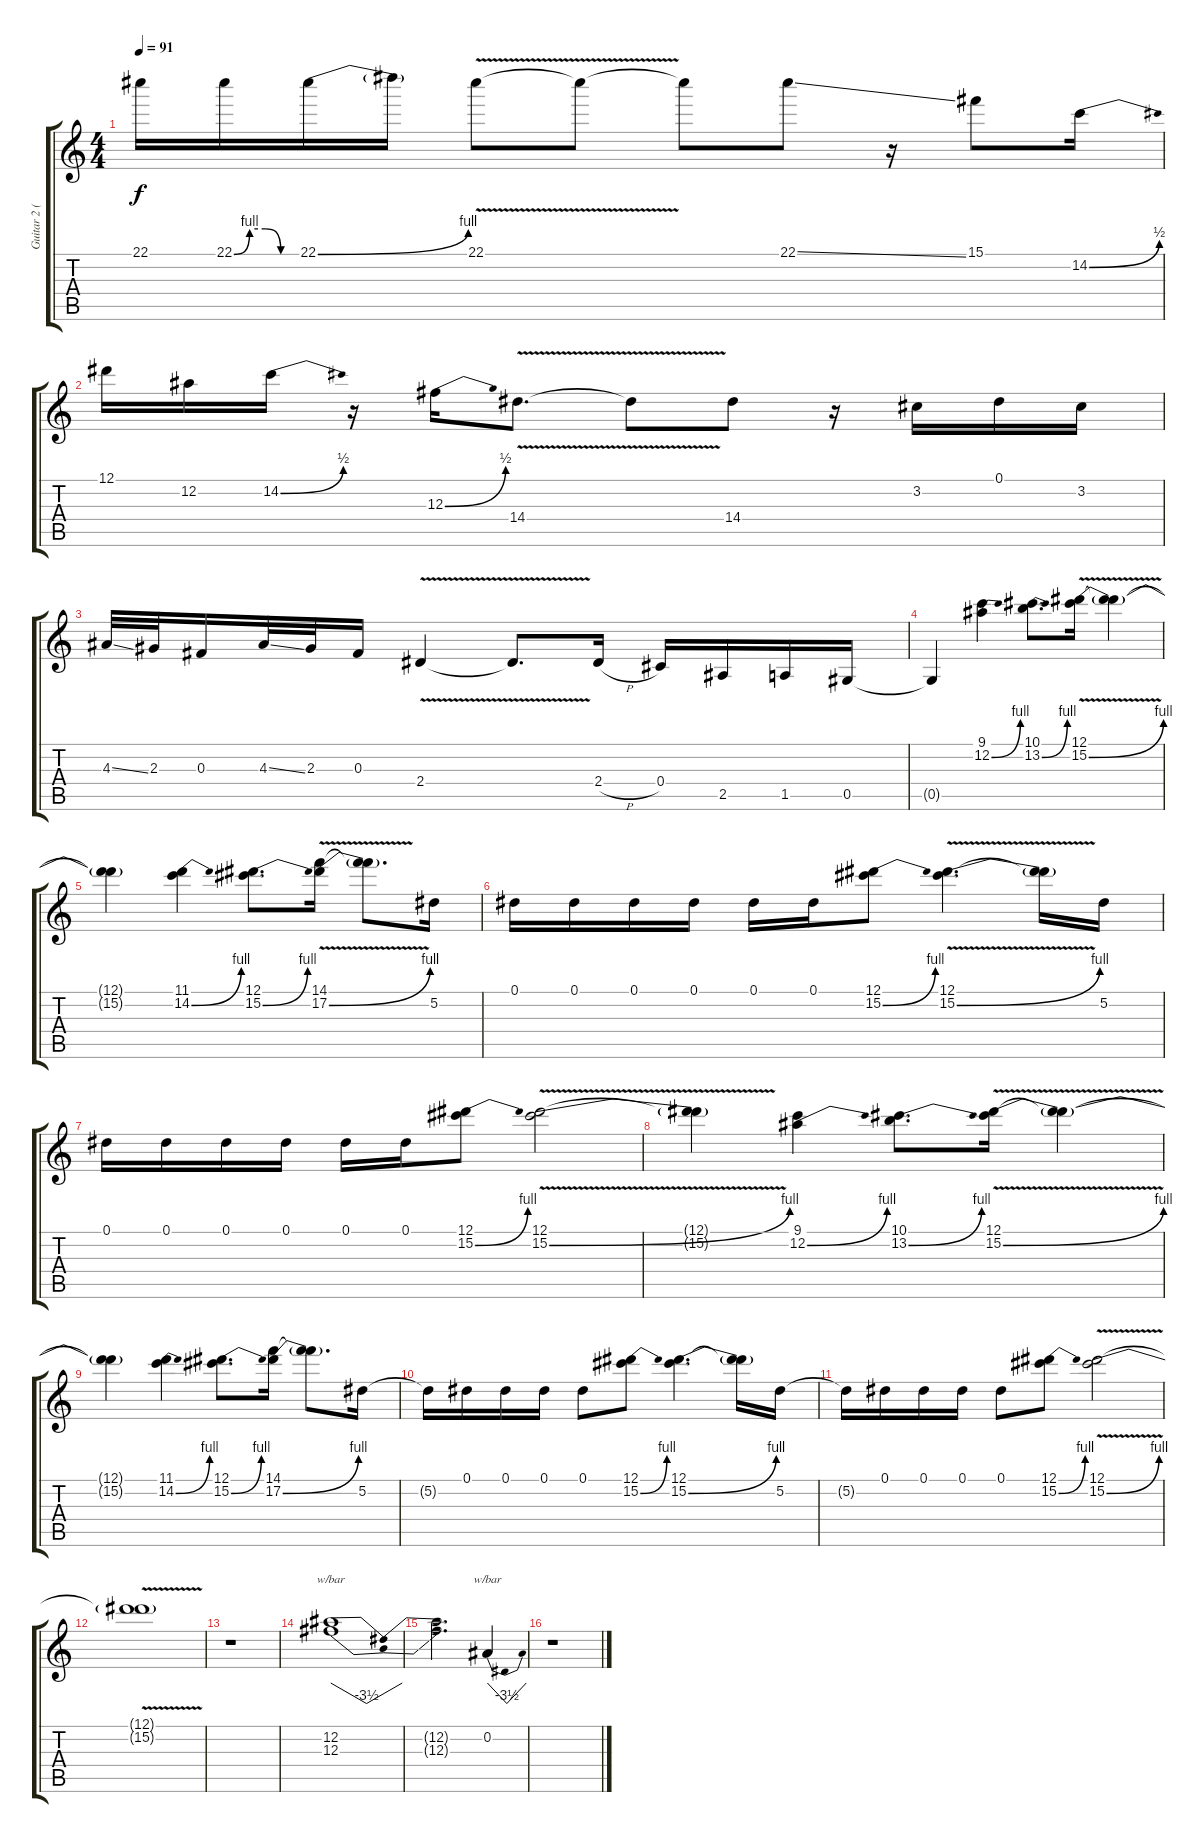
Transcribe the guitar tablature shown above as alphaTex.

\track ("Guitar 2 (Solo)" "Guitar 2 (") {instrument distortionguitar}
\staff {score tabs}
\tuning (Eb4 Bb3 Gb3 Db3 Ab2 Eb2) {hide}
\ts (4 4)
\tempo 91
\clef g2
\ks c
22.1{t}.16{dy f} 22.1{be (custom 0 0 15 4 30 4 45 0 60 0)}.16 22.1{be (bend 0 0 60 4)}.16 22.1{t}.16 22.1{v}.8 22.1{t}.8 22.1{t}.8 22.1{ss}.8 r.16 15.1.8 14.2{be (bend 0 0 60 2)}.16 |
12.1.16 12.2.16 14.2{be (bend 0 0 60 2)}.16 r.16 12.3{be (bend 0 0 60 2)}.16 14.4{v}.8{d} 14.4{t}.8 14.4.8 r.16 3.2.16 0.1.16 3.2.16 |
4.3{ss}.32 2.3.32 0.3.16 4.3{ss}.32 2.3.32 0.3.16 2.4{v}.4 2.4{t}.8{d} 2.4{h}.16 0.4.16 2.5.16 1.5.16 0.5.16 |
0.5{t}.4 (9.1 12.2{be (bend 0 0 60 4)}).4 (10.1 13.2{be (bend 0 0 60 4)}).8{d} (12.1{v} 15.2{be (bend 0 0 60 4) v}).16 (12.1{t} 15.2{t}).4 |
(12.1{t} 15.2{t}).4 (11.1 14.2{be (bend 0 0 60 4)}).4 (12.1 15.2{be (bend 0 0 60 4)}).8{d} (14.1{v} 17.2{be (bend 0 0 60 4) v}).16 (14.1{t} 17.2{t}).8{d} 5.2.16 |
0.1.16 0.1.16 0.1.16 0.1.16 0.1.16 0.1.16 (12.1 15.2{be (bend 0 0 60 4)}).8 (12.1{v} 15.2{be (bend 0 0 60 4) v}).4{d} (12.1{t} 15.2{t}).16 5.2.16 |
0.1.16 0.1.16 0.1.16 0.1.16 0.1.16 0.1.16 (12.1 15.2{be (bend 0 0 60 4)}).8 (12.1{v} 15.2{be (bend 0 0 60 4) v}).2 |
(12.1{t} 15.2{t}).4 (9.1 12.2{be (bend 0 0 60 4)}).4 (10.1 13.2{be (bend 0 0 60 4)}).8{d} (12.1{v} 15.2{be (bend 0 0 60 4) v}).16 (12.1{t} 15.2{t}).4 |
(12.1{t} 15.2{t}).4 (11.1 14.2{be (bend 0 0 60 4)}).4 (12.1 15.2{be (bend 0 0 60 4)}).8{d} (14.1 17.2{be (bend 0 0 60 4)}).16 (14.1{t} 17.2{t}).8{d} 5.2.16 |
5.2{t}.16 0.1.16 0.1.16 0.1.16 0.1.8 (12.1 15.2{be (bend 0 0 60 4)}).8 (12.1 15.2{be (bend 0 0 60 4)}).4{d} (12.1{t} 15.2{t}).16 5.2.16 |
5.2{t}.16 0.1.16 0.1.16 0.1.16 0.1.8 (12.1 15.2{be (bend 0 0 60 4)}).8 (12.1{v} 15.2{be (bend 0 0 60 4) v}).2 |
(12.1{t} 15.2{t}).1 |
r.1 |
(12.2 12.3).1{tbe (dip default 0 0 30 -14 60 0)} |
(12.2{t} 12.3{t}).2{d} 0.2.4{tbe (dip default 0 0 30 -14 60 0)} |
r.1
